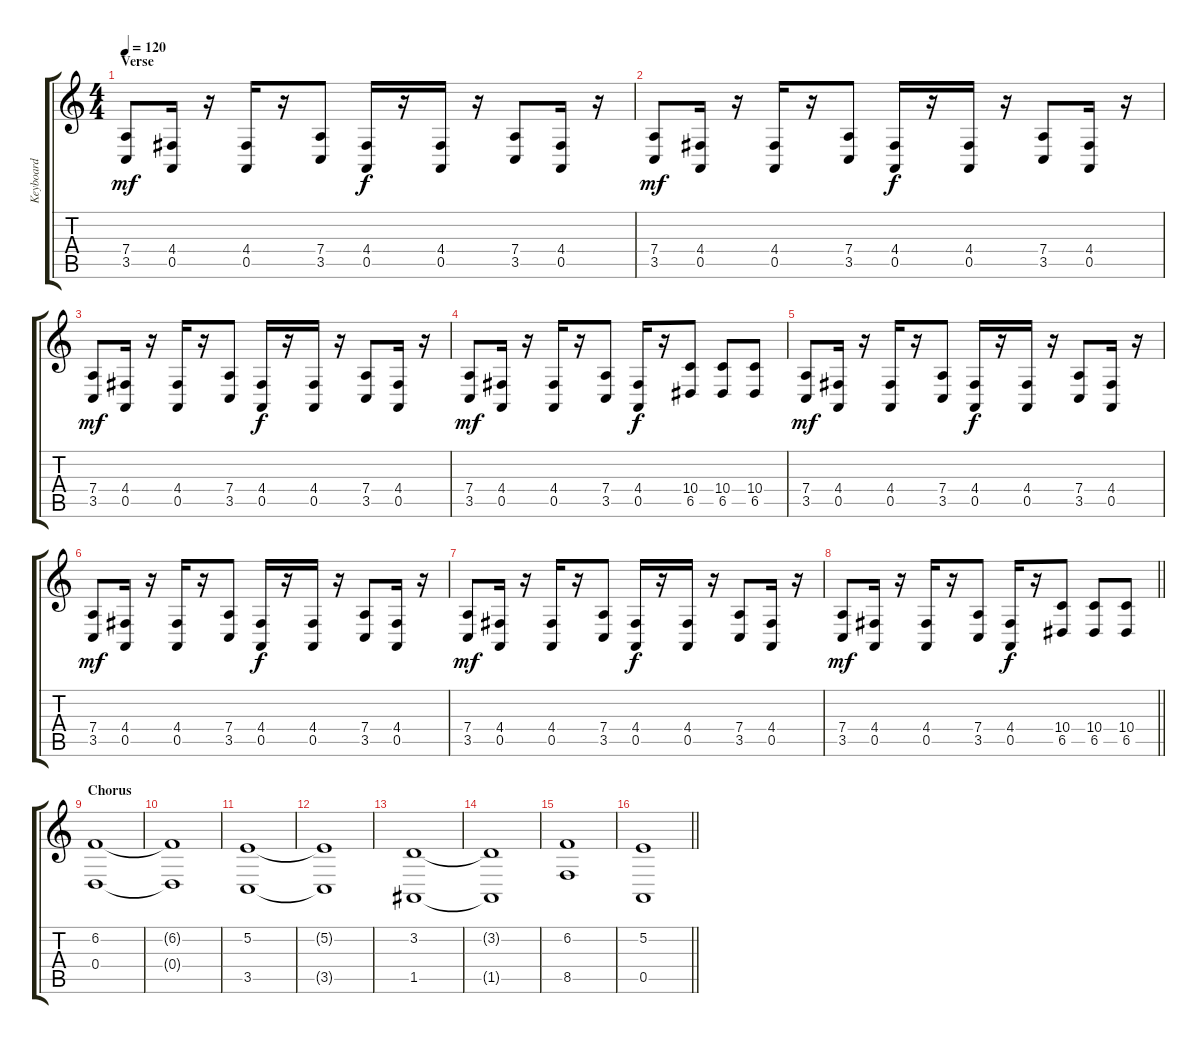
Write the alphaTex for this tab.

\track ("Keyboard" "Keyboard") {instrument lead8bassandlead}
\staff {score tabs}
\tuning (E4 B3 G3 D3 A2 E2) {hide}
\ts (4 4)
\section ("" "Verse")
\tempo 120
\clef g2
\ks c
(7.4 3.5).8{dy mf volume 4} (4.4 0.5).16 r.16 (4.4 0.5).16 r.16 (7.4 3.5).8 (4.4 0.5).16{dy f} r.16 (4.4 0.5).16 r.16 (7.4 3.5).8 (4.4 0.5).16 r.16 |
(7.4 3.5).8{dy mf} (4.4 0.5).16 r.16 (4.4 0.5).16 r.16 (7.4 3.5).8 (4.4 0.5).16{dy f} r.16 (4.4 0.5).16 r.16 (7.4 3.5).8 (4.4 0.5).16 r.16 |
(7.4 3.5).8{dy mf} (4.4 0.5).16 r.16 (4.4 0.5).16 r.16 (7.4 3.5).8 (4.4 0.5).16{dy f} r.16 (4.4 0.5).16 r.16 (7.4 3.5).8 (4.4 0.5).16 r.16 |
(7.4 3.5).8{dy mf} (4.4 0.5).16 r.16 (4.4 0.5).16 r.16 (7.4 3.5).8 (4.4 0.5).16{dy f} r.16 (10.4 6.5).8 (10.4 6.5).8 (10.4 6.5).8 |
(7.4 3.5).8{dy mf} (4.4 0.5).16 r.16 (4.4 0.5).16 r.16 (7.4 3.5).8 (4.4 0.5).16{dy f} r.16 (4.4 0.5).16 r.16 (7.4 3.5).8 (4.4 0.5).16 r.16 |
(7.4 3.5).8{dy mf} (4.4 0.5).16 r.16 (4.4 0.5).16 r.16 (7.4 3.5).8 (4.4 0.5).16{dy f} r.16 (4.4 0.5).16 r.16 (7.4 3.5).8 (4.4 0.5).16 r.16 |
(7.4 3.5).8{dy mf} (4.4 0.5).16 r.16 (4.4 0.5).16 r.16 (7.4 3.5).8 (4.4 0.5).16{dy f} r.16 (4.4 0.5).16 r.16 (7.4 3.5).8 (4.4 0.5).16 r.16 |
\barLineRight lightlight
(7.4 3.5).8{dy mf} (4.4 0.5).16 r.16 (4.4 0.5).16 r.16 (7.4 3.5).8 (4.4 0.5).16{dy f} r.16 (10.4 6.5).8 (10.4 6.5).8 (10.4 6.5).8 |
\section ("" "Chorus")
(6.2 0.4).1{volume 10 instrument choiraahs} |
(6.2{t} 0.4{t}).1 |
(5.2 3.5).1 |
(5.2{t} 3.5{t}).1 |
(3.2 1.5).1 |
(3.2{t} 1.5{t}).1 |
(6.2 8.5).1 |
\barLineRight lightlight
(5.2 0.5).1
